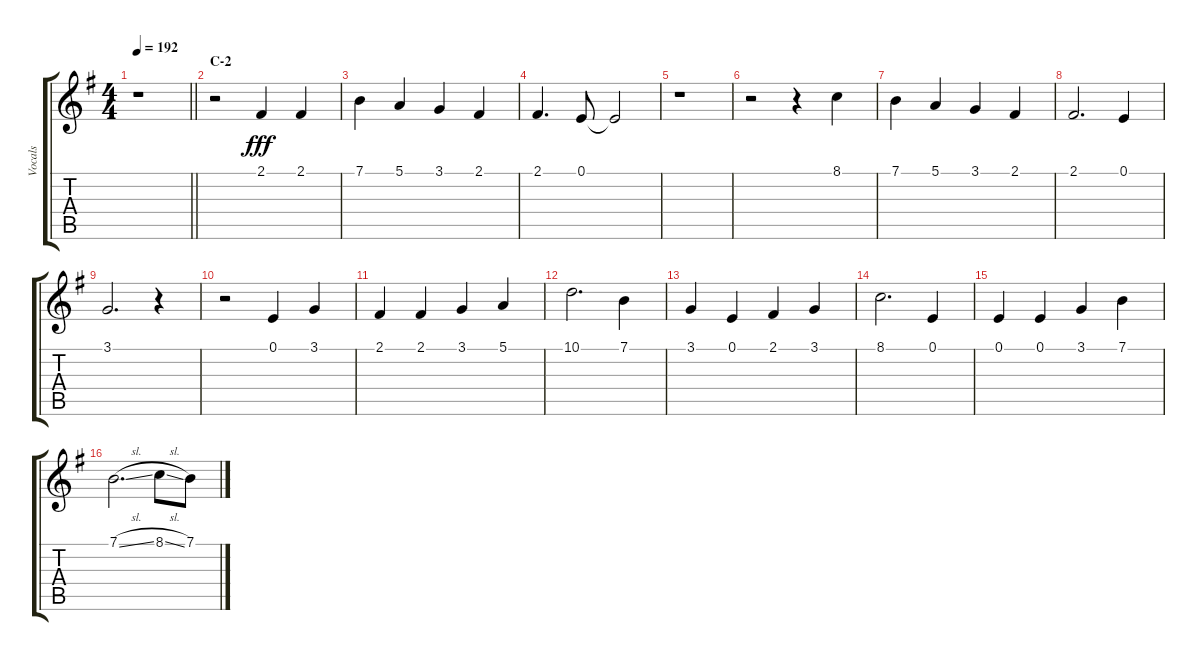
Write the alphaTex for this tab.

\track ("Vocals" "Vocals") {instrument voiceoohs}
\staff {score tabs}
\tuning (E4 B3 G3 D3 A2 E2) {hide}
\ts (4 4)
\tempo 192
\clef g2
\barLineRight lightlight
\ks g
r.1{dy f} |
\section ("" "C-2")
r.2 2.1.4{dy fff} 2.1.4 |
7.1.4 5.1.4 3.1.4 2.1.4 |
2.1.4{d} 0.1.8 0.1{t}.2 |
r.1 |
r.2 r.4 8.1.4 |
7.1.4 5.1.4 3.1.4 2.1.4 |
2.1.2{d} 0.1.4 |
3.1.2{d} r.4 |
r.2 0.1.4 3.1.4 |
2.1.4 2.1.4 3.1.4 5.1.4 |
10.1.2{d} 7.1.4 |
3.1.4 0.1.4 2.1.4 3.1.4 |
8.1.2{d} 0.1.4 |
0.1.4 0.1.4 3.1.4 7.1.4 |
7.1{sl}.2{d} 8.1{sl}.8 7.1.8
